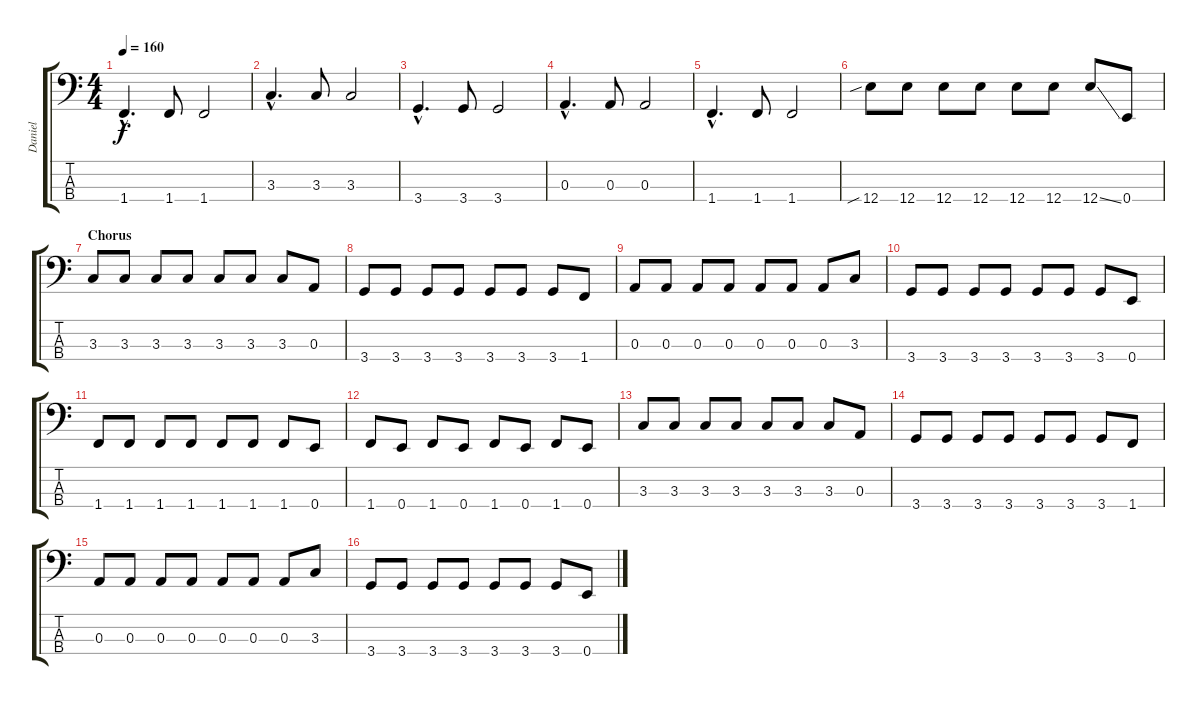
\track ("Daniel" "Daniel") {instrument electricbassfinger}
\staff {score tabs}
\tuning (G2 D2 A1 E1) {hide}
\ts (4 4)
\tempo 160
\clef f4
\ks c
1.4{hac}.4{d dy f} 1.4.8 1.4.2 |
3.3{hac}.4{d} 3.3.8 3.3.2 |
3.4{hac}.4{d} 3.4.8 3.4.2 |
0.3{hac}.4{d} 0.3.8 0.3.2 |
1.4{hac}.4{d} 1.4.8 1.4.2 |
12.4{sib}.8 12.4.8 12.4.8 12.4.8 12.4.8 12.4.8 12.4{ss}.8 0.4.8 |
\section ("" "Chorus")
3.3.8{instrument electricbassfinger} 3.3.8 3.3.8 3.3.8 3.3.8 3.3.8 3.3.8 0.3.8 |
3.4.8 3.4.8 3.4.8 3.4.8 3.4.8 3.4.8 3.4.8 1.4.8 |
0.3.8 0.3.8 0.3.8 0.3.8 0.3.8 0.3.8 0.3.8 3.3.8 |
3.4.8 3.4.8 3.4.8 3.4.8 3.4.8 3.4.8 3.4.8 0.4.8 |
1.4.8 1.4.8 1.4.8 1.4.8 1.4.8 1.4.8 1.4.8 0.4.8 |
1.4.8 0.4.8 1.4.8 0.4.8 1.4.8 0.4.8 1.4.8 0.4.8 |
3.3.8 3.3.8 3.3.8 3.3.8 3.3.8 3.3.8 3.3.8 0.3.8 |
3.4.8 3.4.8 3.4.8 3.4.8 3.4.8 3.4.8 3.4.8 1.4.8 |
0.3.8 0.3.8 0.3.8 0.3.8 0.3.8 0.3.8 0.3.8 3.3.8 |
3.4.8 3.4.8 3.4.8 3.4.8 3.4.8 3.4.8 3.4.8 0.4.8
